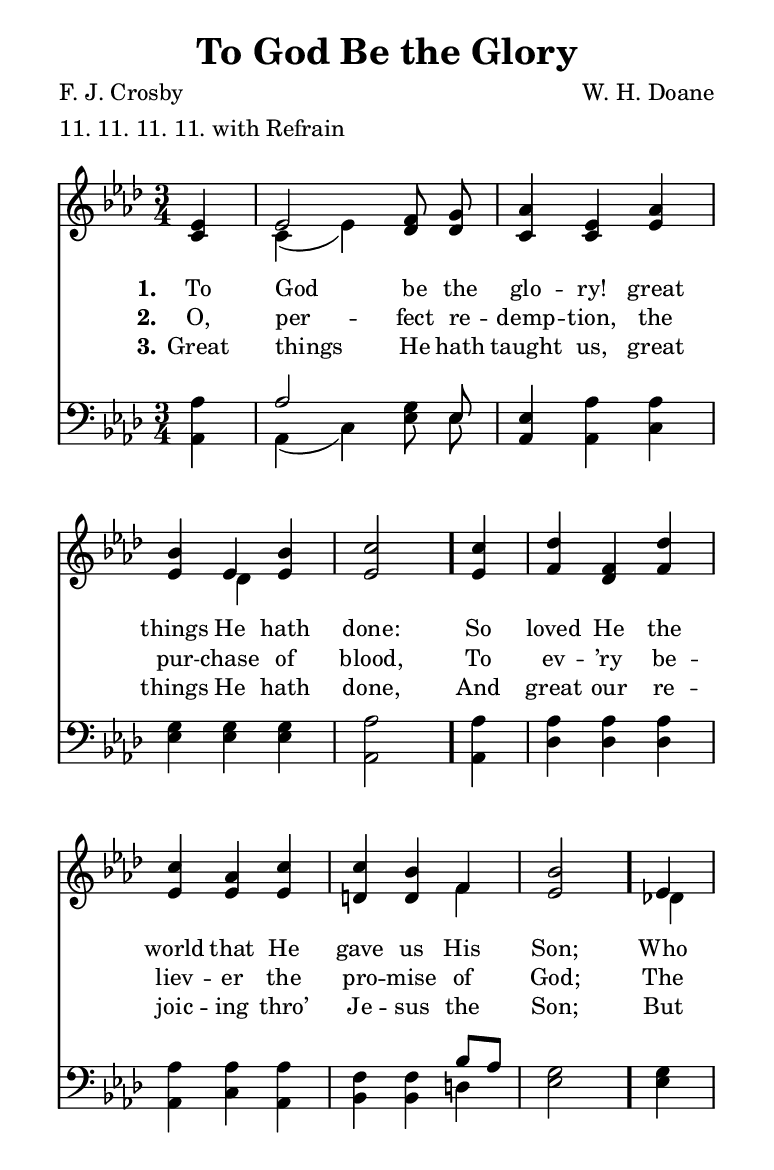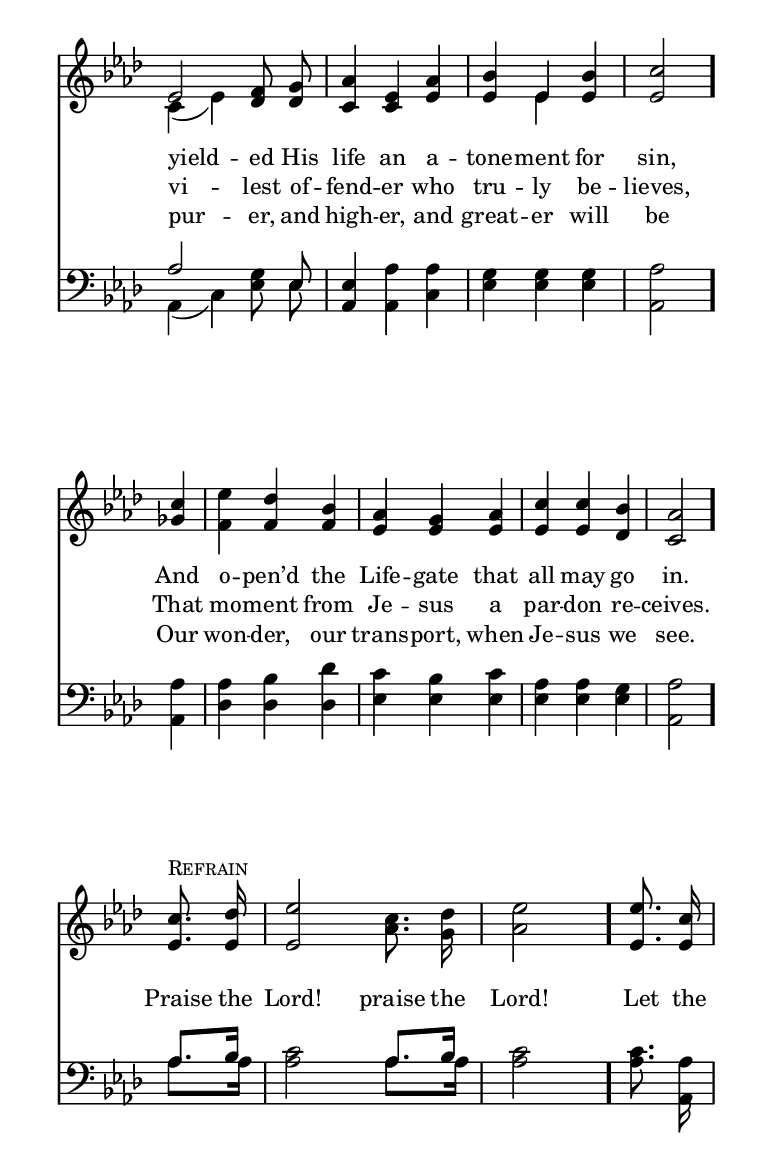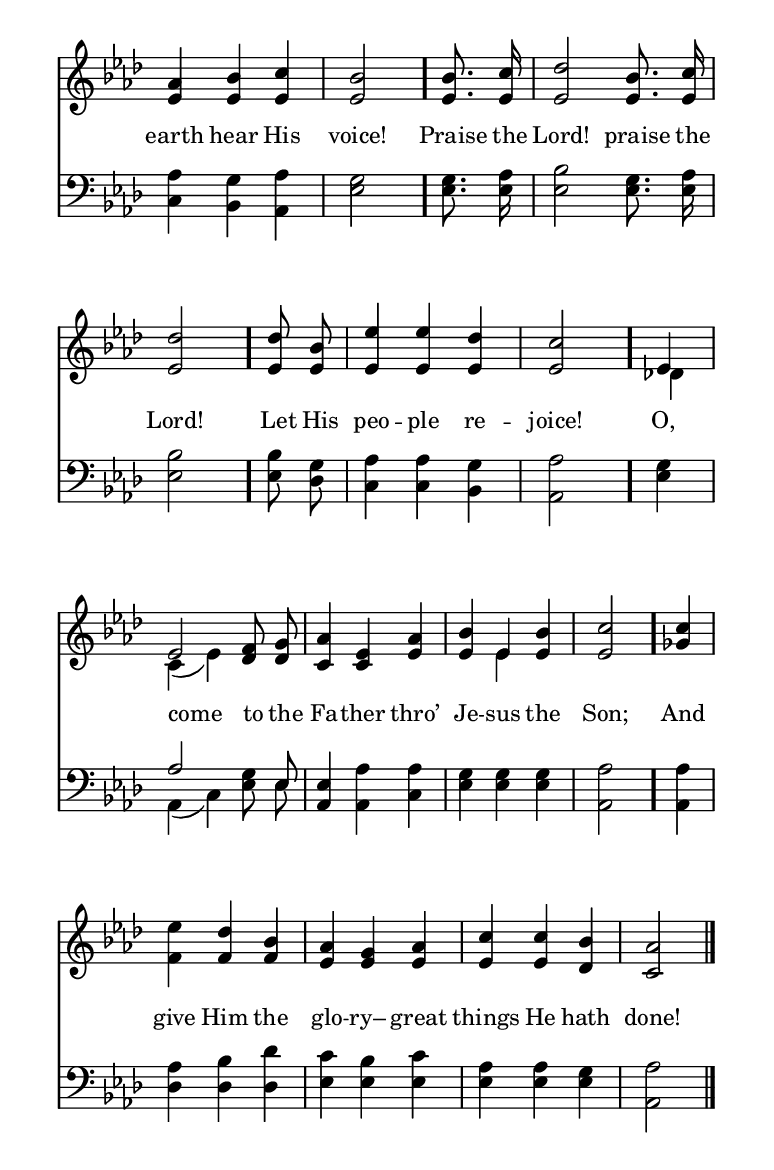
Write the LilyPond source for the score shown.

\include "common/global.ily"
\paper {
  \include "common/paper.ily"
  ragged-last-bottom = ##t
  system-count = #(cond (is-eogsized 6) (#t #f))
  systems-per-page = #(cond (is-eogsized 4) (#t #f))
}

\header{
  hymnnumber = "130"
  title = "To God Be the Glory"
  tunename = ""
  meter = "11. 11. 11. 11. with Refrain"
  poet = "F. J. Crosby"
  composer = "W. H. Doane"
  %copyright = ""
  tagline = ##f
}

% for fermata in MIDI
ta = { \tempo 4=100 }
tb = { \tempo 4=50 }

patternAA = { c4 | c2      c8 c8 | c4 c4 c4 | c4 c4 c4 | c2 }
patternAB = { c4 | c4( c4) c8 c8 | c4 c4 c4 | c4 c4 c4 | c2 }

patternBA = { c4 | c4 c4 c4 | c4 c4 c4 | c4 c4 c4      | c2 }
patternBB = { c4 | c4 c4 c4 | c4 c4 c4 | c4 c4 c8[ c8] | c2 }

patternCA = { c8. c16 | c2 c8. c16 | c2 }
patternCB = { c8. c16 | c4 c4 c4 | c2 }
patternCC = { c8  c8  | c4 c4 c4 | c2 }

global = {
  \include "common/overrides.ily"
  \override Staff.TimeSignature.style = #'numbered
  \time 3/4
  \override Score.MetronomeMark.transparent = ##t % hide all fermata changes too
  \ta
  \key aes \major
  \partial 4
  \autoBeamOff
}

notesSoprano = {
\global
\relative c' {

  \changePitch \patternAA { ees | ees f g | aes ees aes | bes ees, bes' | c }
  \changePitch \patternBA { c des f, des' | c aes c | c bes f | bes }
  \changePitch \patternAA { ees, | ees f g | aes ees aes | bes ees, bes' | c }
  \changePitch \patternBA { c | ees des bes | aes g aes | c c bes | aes }

  << s^\markup { \small \caps "Refrain" }
  \changePitch \patternCA { c des | ees c des | ees } >>
  \changePitch \patternCB { ees c | aes bes c | bes }
  \changePitch \patternCA { bes c | des bes c | des }
  \changePitch \patternCC { des bes | ees ees des | c }
  \changePitch \patternAA { ees, | ees f g | aes ees aes | bes ees, bes' | c }
  \changePitch \patternBA { c | ees des bes | aes g aes | c c bes | aes }

  \bar "|."

}
}

notesAlto = {
\global
\relative e' {

  \changePitch \patternAB { c | c ees des des | c c ees | ees des ees | ees }
  \changePitch \patternBA { ees | f des f | ees ees ees | d d f | ees }
  \changePitch \patternAB { des! | c ees des des | c c ees | ees ees ees | ees }
  \changePitch \patternBA { ges | f f f | ees ees ees | ees ees des | c }

  \changePitch \patternCA { ees ees | ees aes g | aes }
  \changePitch \patternCB { ees ees | ees ees ees | ees }
  \changePitch \patternCA { ees ees | ees ees ees | ees }
  \changePitch \patternCC { ees ees | ees ees ees | ees }
  \changePitch \patternAB { des! | c ees des des | c c ees | ees ees ees | ees }
  \changePitch \patternBA { ges | f f f | ees ees ees | ees ees des | c }

}
}

notesTenor = {
\global
\relative a {

  \changePitch \patternAA { aes | aes g ees | ees aes aes | g g g | aes }
  \changePitch \patternBB { aes | aes aes aes | aes aes aes | f f bes aes | g }
  \changePitch \patternAA { g | aes g ees | ees aes aes | g g g | aes }
  \changePitch \patternBA { aes | aes bes des | c bes c | aes aes g | aes }

  \changePitch \patternCA { aes bes | c aes bes | c }
  \changePitch \patternCB { c aes | aes g aes | g }
  \changePitch \patternCA { g aes | bes g aes | bes }
  \changePitch \patternCC { bes g | aes aes g | aes }
  \changePitch \patternAA { g | aes g ees | ees aes aes | g g g | aes }
  \changePitch \patternBA { aes | aes bes des | c bes c | aes aes g | aes }

}
}

notesBass = {
\global
\relative f, {

  \changePitch \patternAB { aes | aes c | ees ees | aes, aes c | ees ees ees | aes, }
  \changePitch \patternBA { aes | des des des | aes c aes | bes bes d | ees }
  \changePitch \patternAB { ees | aes, c ees ees | aes, aes c | ees ees ees | aes, }
  \changePitch \patternBA { aes | des des des | ees ees ees | ees ees ees | aes, }

  \changePitch \patternCA { aes' aes | aes aes aes | aes }
  \changePitch \patternCB { aes aes, | c bes aes | ees' }
  \changePitch \patternCA { ees ees | ees ees ees | ees }
  \changePitch \patternCC { ees des | c c bes | aes }
  \changePitch \patternAB { ees' | aes, c ees ees | aes, aes c | ees ees ees | aes, }
  \changePitch \patternBA { aes | des des des | ees ees ees | ees ees ees | aes, }

}
}

Refrain = \lyricmode {

Praise the Lord! praise the Lord! \bar "."
Let the earth hear His voice! \bar "."
Praise the Lord! praise the Lord! \bar "."
Let His peo -- ple re -- joice! \bar "."
O, come to the Fa -- ther thro’ Je -- sus the Son; \bar "."
And give Him the glo -- ry– great things He hath done! \bar "."

}

wordsA = \lyricmode {
\set stanza = "1."

To God be the glo -- ry! great things He hath done: \bar "."
So loved He the world that He gave us His Son; \bar "."
Who yield -- ed His life an a -- tone -- ment for sin, \bar "."
And o -- pen’d the Life -- gate that all may go in. \bar "."

}

wordsB = \lyricmode {
\set stanza = "2."

O, per -- fect re -- demp -- tion, the pur -- chase of blood,
To ev -- ’ry be -- liev -- er the pro -- mise of God;
The vi -- lest of -- fend -- er who tru -- ly be -- lieves,
That mo -- ment from Je -- sus a par -- don re -- ceives.

{ \break }
\Refrain

}

wordsC = \lyricmode {
\set stanza = "3."

Great things He hath taught us, great things He hath done,
And great our re -- joic -- ing thro’ Je -- sus the Son;
But pur -- er, and high -- er, and great -- er will be
Our won -- der, our trans -- port, when Je -- sus we see.

}

\score {
  \context ChoirStaff <<
    \context Staff = upper <<
      \set ChoirStaff.systemStartDelimiter = #'SystemStartBar
      \set ChoirStaff.printPartCombineTexts = ##f
      \partcombine #'(2 . 9) \notesSoprano \notesAlto
      \context NullVoice = sopranos { \voiceOne << \notesSoprano >> }
      \context NullVoice = altos { \voiceTwo << \notesAlto >> }
      \context Lyrics = one   \lyricsto altos \wordsA
      \context Lyrics = two   \lyricsto altos \wordsB
      \context Lyrics = three \lyricsto altos \wordsC
    >>
    \context Staff = men <<
      \clef bass
      \set ChoirStaff.printPartCombineTexts = ##f
      \partcombine #'(2 . 9) \notesTenor \notesBass
      \context NullVoice = tenors { \voiceOne << \notesTenor >> }
      \context NullVoice = basses { \voiceTwo << \notesBass >> }
    >>
  >>
  \layout {
    \include "common/layout.ily"
  }
  \midi{
    \include "common/midi.ily"
  }
}

\version "2.19.49"  % necessary for upgrading to future LilyPond versions.

% vi:set et ts=2 sw=2 ai nocindent syntax=lilypond:
